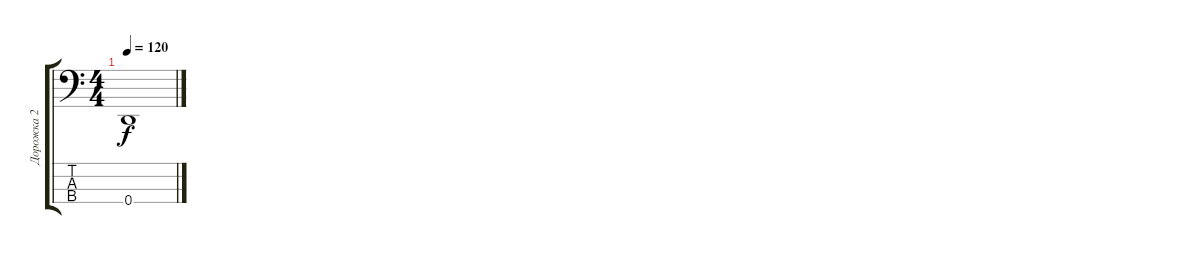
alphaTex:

\track ("Дорожка 2" "Дорожка 2") {instrument electricbassfinger}
\staff {score tabs}
\tuning (G2 D2 A1 D1) {hide}
\ts (4 4)
\tempo 120
\clef f4
\ks c
0.4.1{dy f}
